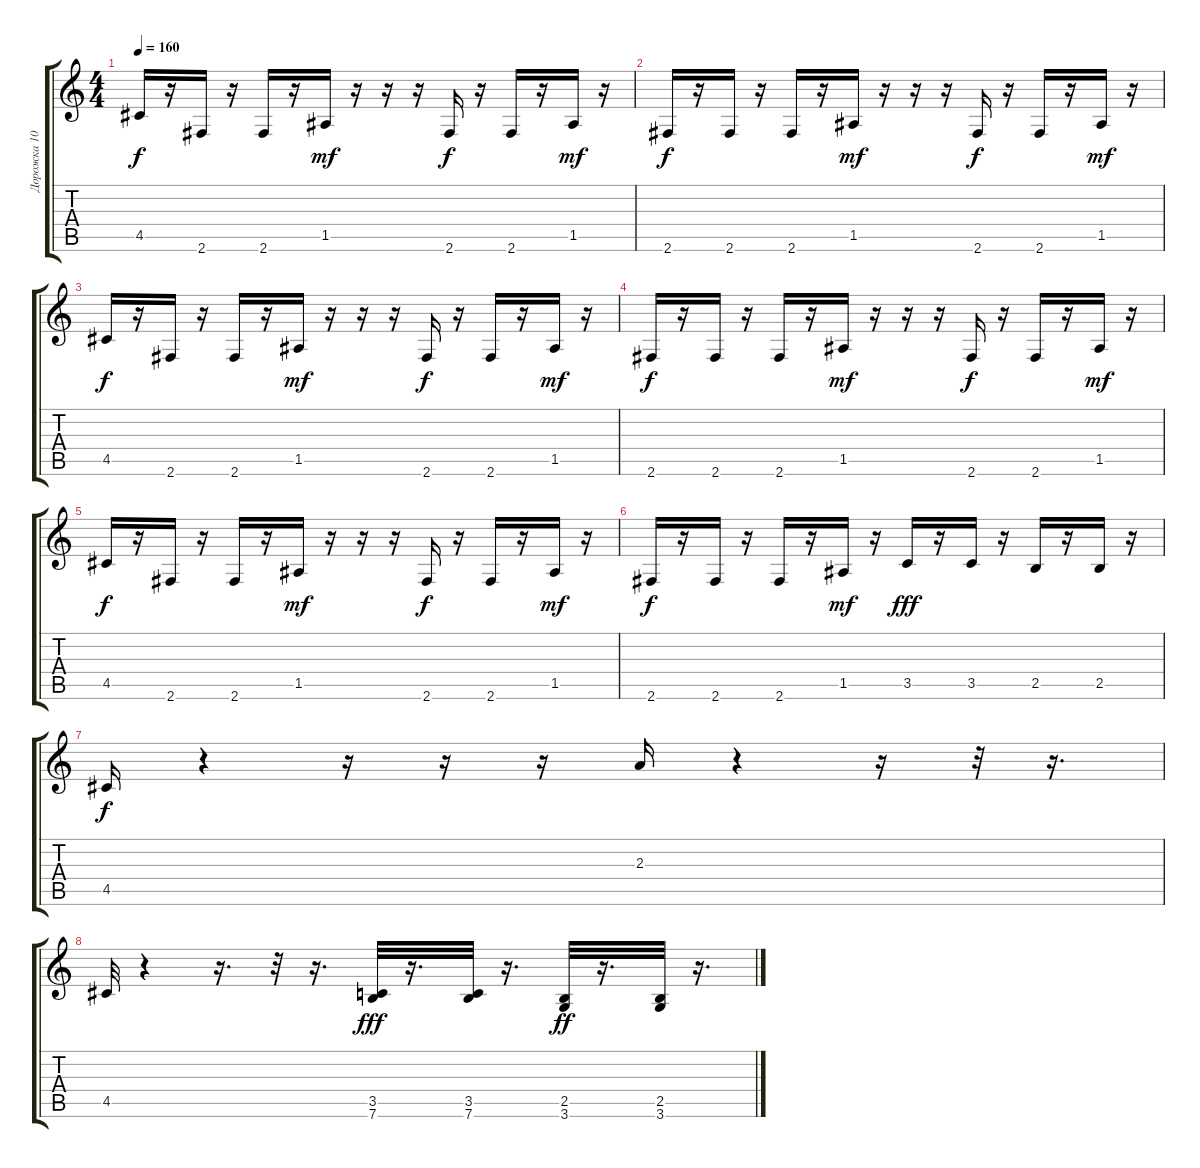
\track ("Дорожка 10" "Дорожка 10") {instrument acousticguitarnylon}
\staff {score tabs}
\tuning (E4 B3 G3 D3 A2 E2) {hide}
\ts (4 4)
\tempo 160
\clef g2
\ks c
4.5.16{dy f} r.16 2.6.16 r.16 2.6.16 r.16 1.5.16{dy mf} r.16 r.16 r.16 2.6.16{dy f} r.16 2.6.16 r.16 1.5.16{dy mf} r.16 |
2.6.16{dy f} r.16 2.6.16 r.16 2.6.16 r.16 1.5.16{dy mf} r.16 r.16 r.16 2.6.16{dy f} r.16 2.6.16 r.16 1.5.16{dy mf} r.16 |
4.5.16{dy f} r.16 2.6.16 r.16 2.6.16 r.16 1.5.16{dy mf} r.16 r.16 r.16 2.6.16{dy f} r.16 2.6.16 r.16 1.5.16{dy mf} r.16 |
2.6.16{dy f} r.16 2.6.16 r.16 2.6.16 r.16 1.5.16{dy mf} r.16 r.16 r.16 2.6.16{dy f} r.16 2.6.16 r.16 1.5.16{dy mf} r.16 |
4.5.16{dy f} r.16 2.6.16 r.16 2.6.16 r.16 1.5.16{dy mf} r.16 r.16 r.16 2.6.16{dy f} r.16 2.6.16 r.16 1.5.16{dy mf} r.16 |
2.6.16{dy f} r.16 2.6.16 r.16 2.6.16 r.16 1.5.16{dy mf} r.16 3.5.16{dy fff} r.16 3.5.16 r.16 2.5.16 r.16 2.5.16 r.16 |
4.5.16{dy f} r.4 r.16 r.16 r.16 2.3.16 r.4 r.16 r.32 r.16{d} |
4.5.32 r.4 r.16{d} r.32 r.16{d} (3.5 7.6).32{dy fff} r.16{d} (3.5 7.6).32 r.16{d} (2.5 3.6).32{dy ff} r.16{d} (2.5 3.6).32 r.16{d}
